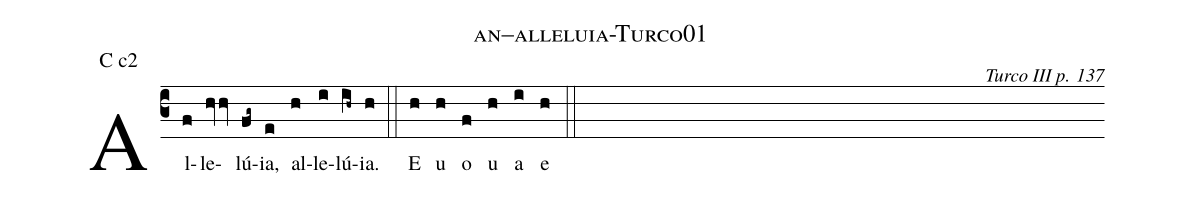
name: an--alleluia-Turco01;
commentary: Turco III p. 137;
annotation: C c2;
%%
(c3) Al(f)le(hvhv)lú(fg~)ia,(e) al(h)le(i)lú(ih~)ia.(h) (::) E(h) u(h) o(f) u(h) a(i) e(h) (::)
